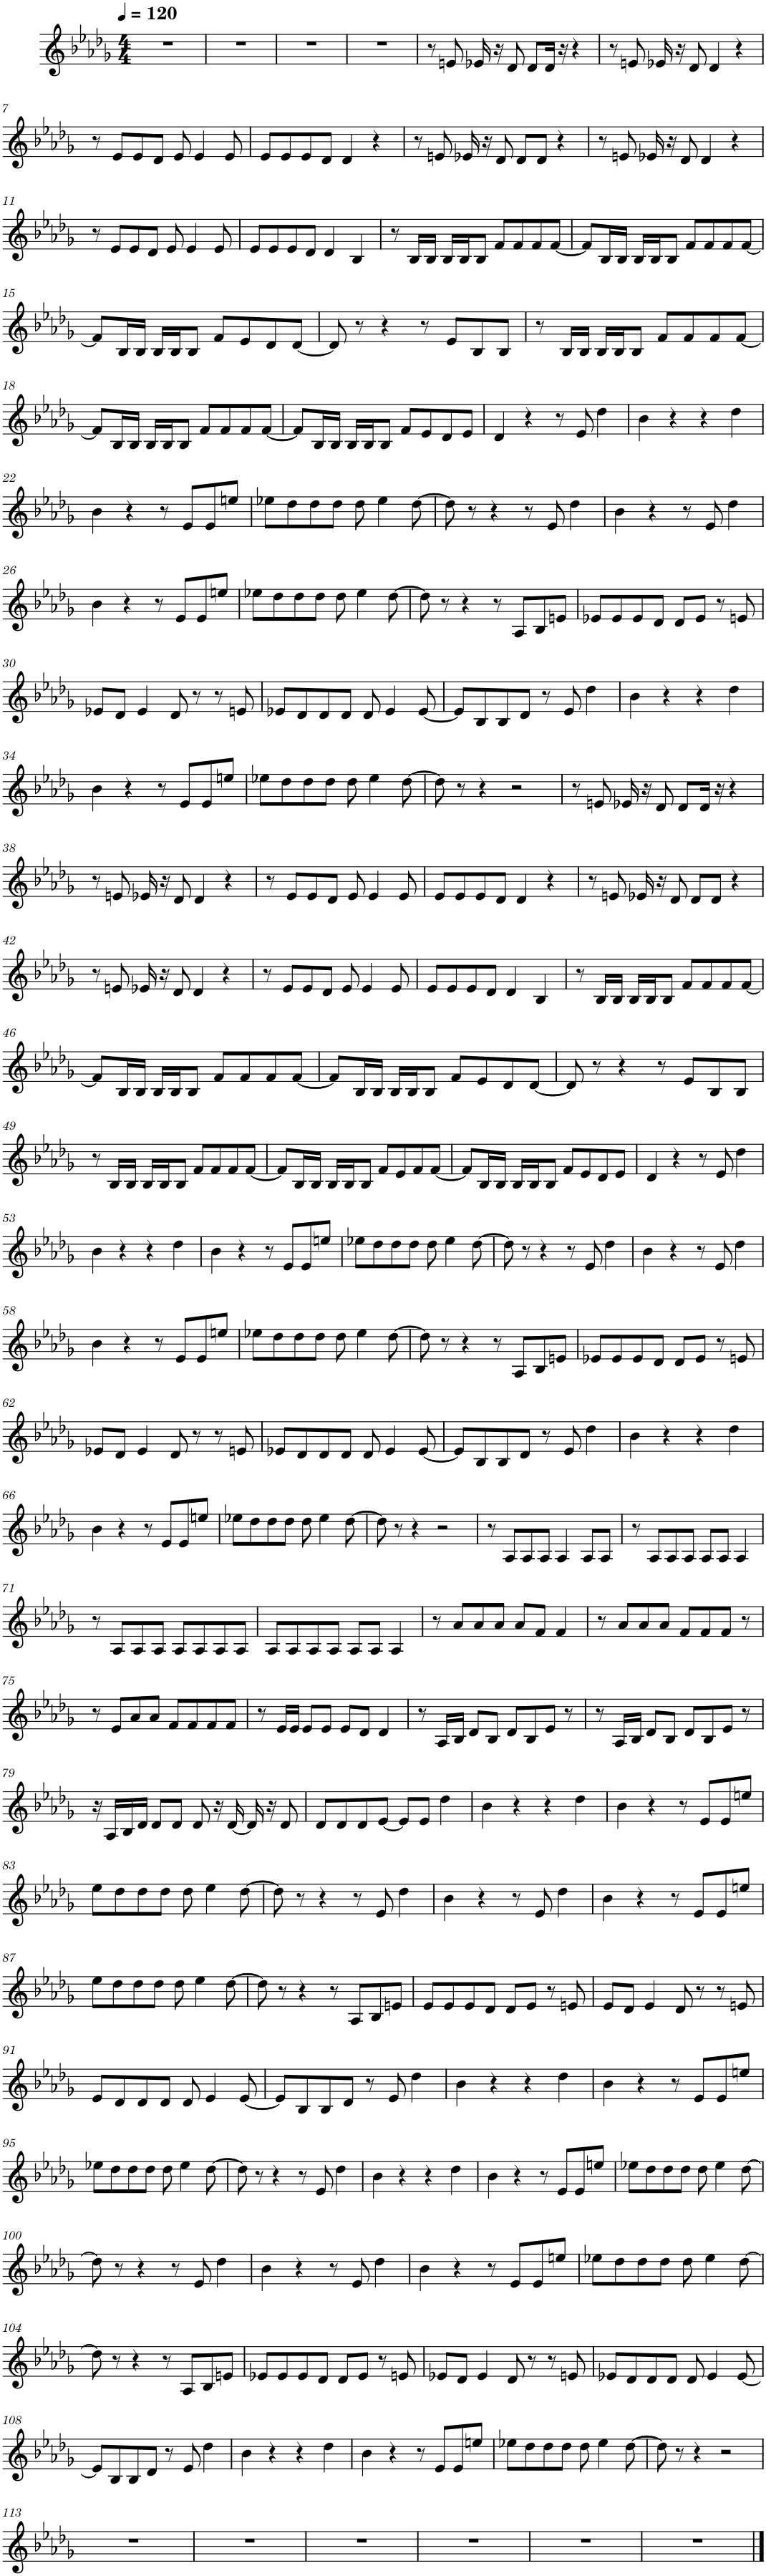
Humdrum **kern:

**kern
*part1
*staff1
*I"Piano, FL Keys 1
*I'Pno.
*clefG2
*k[b-e-a-d-g-]
*M4/4
*MM120
=1
1r
=2
1r
=3
1r
=4
1r
=5
8r
8en/
16e-X/
16r
8d-/
8d-/L
16d-/Jk
16r
4r
=6
8r
8en/
16e-X/
16r
8d-/
4d-/
4r
!!LO:LB:g=z
=7
8r
8e-/L
8e-/
8d-/J
8e-/
4e-/
8e-/
=8
8e-/L
8e-/
8e-/
8d-/J
4d-/
4r
=9
8r
8en/
16e-X/
16r
8d-/
8d-/L
8d-/J
4r
=10
8r
8en/
16e-X/
16r
8d-/
4d-/
4r
!!LO:LB:g=z
=11
8r
8e-/L
8e-/
8d-/J
8e-/
4e-/
8e-/
=12
8e-/L
8e-/
8e-/
8d-/J
4d-/
4B-/
=13
8r
16B-/LL
16B-/JJ
16B-/LL
16B-/J
8B-/J
8f/L
8f/
8f/
[8f/J
=14
8f/L]
16B-/L
16B-/JJ
16B-/LL
16B-/J
8B-/J
8f/L
8f/
8f/
[8f/J
!!LO:LB:g=z
=15
8f/L]
16B-/L
16B-/JJ
16B-/LL
16B-/J
8B-/J
8f/L
8e-/
8d-/
[8d-/J
=16
8d-/]
8r
4r
8r
8e-/L
8B-/
8B-/J
=17
8r
16B-/LL
16B-/JJ
16B-/LL
16B-/J
8B-/J
8f/L
8f/
8f/
[8f/J
!!LO:LB:g=z
=18
8f/L]
16B-/L
16B-/JJ
16B-/LL
16B-/J
8B-/J
8f/L
8f/
8f/
[8f/J
=19
8f/L]
16B-/L
16B-/JJ
16B-/LL
16B-/J
8B-/J
8f/L
8e-/
8d-/
8e-/J
=20
4d-/
4r
8r
8e-/
4dd-\
=21
4b-\
4r
4r
4dd-\
!!LO:LB:g=z
=22
4b-\
4r
8r
8e-/L
8e-/
8een/J
=23
8ee-X\L
8dd-\
8dd-\
8dd-\J
8dd-\
4ee-\
[8dd-\
=24
8dd-\]
8r
4r
8r
8e-/
4dd-\
=25
4b-\
4r
8r
8e-/
4dd-\
!!LO:LB:g=z
=26
4b-\
4r
8r
8e-/L
8e-/
8een/J
=27
8ee-X\L
8dd-\
8dd-\
8dd-\J
8dd-\
4ee-\
[8dd-\
=28
8dd-\]
8r
4r
8r
8A-/L
8B-/
8en/J
=29
8e-X/L
8e-/
8e-/
8d-/J
8d-/L
8e-/J
8r
8en/
!!LO:LB:g=z
=30
8e-X/L
8d-/J
4e-/
8d-/
8r
8r
8en/
=31
8e-X/L
8d-/
8d-/
8d-/J
8d-/
4e-/
[8e-/
=32
8e-/L]
8B-/
8B-/
8d-/J
8r
8e-/
4dd-\
=33
4b-\
4r
4r
4dd-\
!!LO:LB:g=z
=34
4b-\
4r
8r
8e-/L
8e-/
8een/J
=35
8ee-X\L
8dd-\
8dd-\
8dd-\J
8dd-\
4ee-\
[8dd-\
=36
8dd-\]
8r
4r
2r
=37
8r
8en/
16e-X/
16r
8d-/
8d-/L
16d-/Jk
16r
4r
!!LO:LB:g=z
=38
8r
8en/
16e-X/
16r
8d-/
4d-/
4r
=39
8r
8e-/L
8e-/
8d-/J
8e-/
4e-/
8e-/
=40
8e-/L
8e-/
8e-/
8d-/J
4d-/
4r
=41
8r
8en/
16e-X/
16r
8d-/
8d-/L
8d-/J
4r
!!LO:LB:g=z
=42
8r
8en/
16e-X/
16r
8d-/
4d-/
4r
=43
8r
8e-/L
8e-/
8d-/J
8e-/
4e-/
8e-/
=44
8e-/L
8e-/
8e-/
8d-/J
4d-/
4B-/
=45
8r
16B-/LL
16B-/JJ
16B-/LL
16B-/J
8B-/J
8f/L
8f/
8f/
[8f/J
!!LO:LB:g=z
=46
8f/L]
16B-/L
16B-/JJ
16B-/LL
16B-/J
8B-/J
8f/L
8f/
8f/
[8f/J
=47
8f/L]
16B-/L
16B-/JJ
16B-/LL
16B-/J
8B-/J
8f/L
8e-/
8d-/
[8d-/J
=48
8d-/]
8r
4r
8r
8e-/L
8B-/
8B-/J
!!LO:LB:g=z
=49
8r
16B-/LL
16B-/JJ
16B-/LL
16B-/J
8B-/J
8f/L
8f/
8f/
[8f/J
=50
8f/L]
16B-/L
16B-/JJ
16B-/LL
16B-/J
8B-/J
8f/L
8e-/
8f/
[8f/J
=51
8f/L]
16B-/L
16B-/JJ
16B-/LL
16B-/J
8B-/J
8f/L
8e-/
8d-/
8e-/J
=52
4d-/
4r
8r
8e-/
4dd-\
!!LO:LB:g=z
=53
4b-\
4r
4r
4dd-\
=54
4b-\
4r
8r
8e-/L
8e-/
8een/J
=55
8ee-X\L
8dd-\
8dd-\
8dd-\J
8dd-\
4ee-\
[8dd-\
=56
8dd-\]
8r
4r
8r
8e-/
4dd-\
=57
4b-\
4r
8r
8e-/
4dd-\
!!LO:LB:g=z
=58
4b-\
4r
8r
8e-/L
8e-/
8een/J
=59
8ee-X\L
8dd-\
8dd-\
8dd-\J
8dd-\
4ee-\
[8dd-\
=60
8dd-\]
8r
4r
8r
8A-/L
8B-/
8en/J
=61
8e-X/L
8e-/
8e-/
8d-/J
8d-/L
8e-/J
8r
8en/
!!LO:LB:g=z
=62
8e-X/L
8d-/J
4e-/
8d-/
8r
8r
8en/
=63
8e-X/L
8d-/
8d-/
8d-/J
8d-/
4e-/
[8e-/
=64
8e-/L]
8B-/
8B-/
8d-/J
8r
8e-/
4dd-\
=65
4b-\
4r
4r
4dd-\
!!LO:LB:g=z
=66
4b-\
4r
8r
8e-/L
8e-/
8een/J
=67
8ee-X\L
8dd-\
8dd-\
8dd-\J
8dd-\
4ee-\
[8dd-\
=68
8dd-\]
8r
4r
2r
=69
8r
8A-/L
8A-/
8A-/J
4A-/
8A-/L
8A-/J
=70
8r
8A-/L
8A-/
8A-/J
8A-/L
8A-/J
4A-/
!!LO:LB:g=z
=71
8r
8A-/L
8A-/
8A-/J
8A-/L
8A-/
8A-/
8A-/J
=72
8A-/L
8A-/
8A-/
8A-/J
8A-/L
8A-/J
4A-/
=73
8r
8a-/L
8a-/
8a-/J
8a-/L
8f/J
4f/
=74
8r
8a-/L
8a-/
8a-/J
8f/L
8f/
8f/J
8r
!!LO:LB:g=z
=75
8r
8e-/L
8a-/
8a-/J
8f/L
8f/
8f/
8f/J
=76
8r
16e-/LL
16e-/JJ
8e-/L
8e-/J
8e-/L
8d-/J
4d-/
=77
8r
16A-/LL
16B-/JJ
8d-/L
8B-/J
8d-/L
8B-/
8e-/J
8r
=78
8r
16A-/LL
16B-/JJ
8d-/L
8B-/J
8d-/L
8B-/
8e-/J
8r
!!LO:LB:g=z
=79
16r
16A-/LL
16B-/
16d-/JJ
8d-/L
8d-/J
8d-/
16r
[16d-/
16d-/]
16r
8d-/
=80
8d-/L
8d-/
8d-/
[8e-/J
8e-/L]
8e-/J
4dd-\
=81
4b-\
4r
4r
4dd-\
=82
4b-\
4r
8r
8e-/L
8e-/
8een/J
!!LO:LB:g=z
=83
8ee-\L
8dd-\
8dd-\
8dd-\J
8dd-\
4ee-\
[8dd-\
=84
8dd-\]
8r
4r
8r
8e-/
4dd-\
=85
4b-\
4r
8r
8e-/
4dd-\
=86
4b-\
4r
8r
8e-/L
8e-/
8een/J
!!LO:LB:g=z
=87
8ee-\L
8dd-\
8dd-\
8dd-\J
8dd-\
4ee-\
[8dd-\
=88
8dd-\]
8r
4r
8r
8A-/L
8B-/
8en/J
=89
8e-/L
8e-/
8e-/
8d-/J
8d-/L
8e-/J
8r
8en/
=90
8e-/L
8d-/J
4e-/
8d-/
8r
8r
8en/
!!LO:LB:g=z
=91
8e-/L
8d-/
8d-/
8d-/J
8d-/
4e-/
[8e-/
=92
8e-/L]
8B-/
8B-/
8d-/J
8r
8e-/
4dd-\
=93
4b-\
4r
4r
4dd-\
=94
4b-\
4r
8r
8e-/L
8e-/
8een/J
!!LO:LB:g=z
=95
8ee-X\L
8dd-\
8dd-\
8dd-\J
8dd-\
4ee-\
[8dd-\
=96
8dd-\]
8r
4r
8r
8e-/
4dd-\
=97
4b-\
4r
4r
4dd-\
=98
4b-\
4r
8r
8e-/L
8e-/
8een/J
=99
8ee-X\L
8dd-\
8dd-\
8dd-\J
8dd-\
4ee-\
[8dd-\
!!LO:LB:g=z
=100
8dd-\]
8r
4r
8r
8e-/
4dd-\
=101
4b-\
4r
8r
8e-/
4dd-\
=102
4b-\
4r
8r
8e-/L
8e-/
8een/J
=103
8ee-X\L
8dd-\
8dd-\
8dd-\J
8dd-\
4ee-\
[8dd-\
!!LO:LB:g=z
=104
8dd-\]
8r
4r
8r
8A-/L
8B-/
8en/J
=105
8e-X/L
8e-/
8e-/
8d-/J
8d-/L
8e-/J
8r
8en/
=106
8e-X/L
8d-/J
4e-/
8d-/
8r
8r
8en/
=107
8e-X/L
8d-/
8d-/
8d-/J
8d-/
4e-/
[8e-/
!!LO:LB:g=z
=108
8e-/L]
8B-/
8B-/
8d-/J
8r
8e-/
4dd-\
=109
4b-\
4r
4r
4dd-\
=110
4b-\
4r
8r
8e-/L
8e-/
8een/J
=111
8ee-X\L
8dd-\
8dd-\
8dd-\J
8dd-\
4ee-\
[8dd-\
=112
8dd-\]
8r
4r
2r
!!LO:LB:g=z
=113
1r
=114
1r
=115
1r
=116
1r
=117
1r
=118
1r
==
*-
